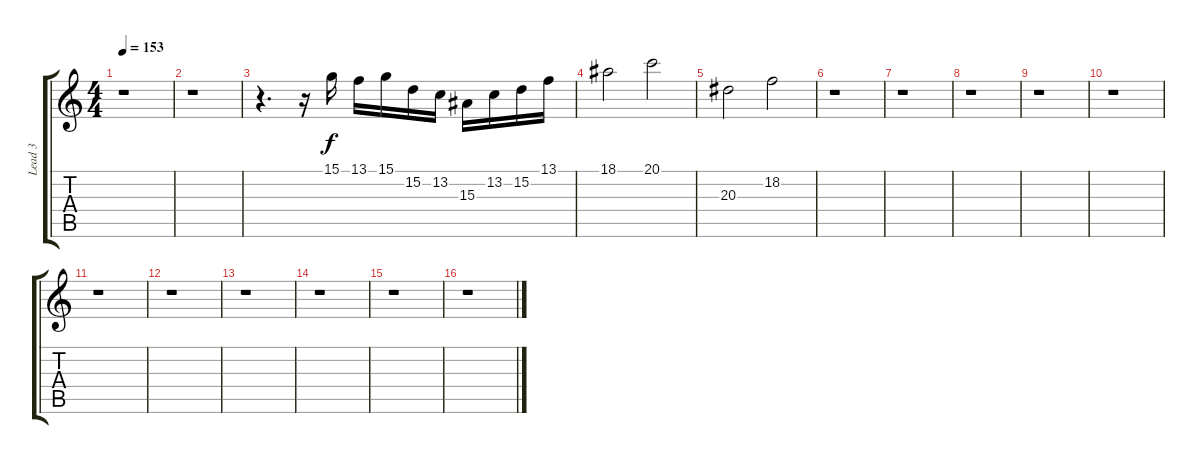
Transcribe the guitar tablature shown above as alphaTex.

\track ("Lead 3" "Lead 3") {instrument lead8bassandlead}
\staff {score tabs}
\tuning (E4 B3 G3 D3 A2 E2) {hide}
\ts (4 4)
\tempo 153
\clef g2
\ks c
r.1{dy f} |
r.1 |
r.4{d} r.16 15.1.16 13.1.16 15.1.16 15.2.16 13.2.16 15.3.16 13.2.16 15.2.16 13.1.16 |
18.1.2 20.1.2 |
20.3.2 18.2.2 |
r.1 |
r.1 |
r.1 |
r.1 |
r.1 |
r.1 |
r.1 |
r.1 |
r.1 |
r.1 |
r.1
